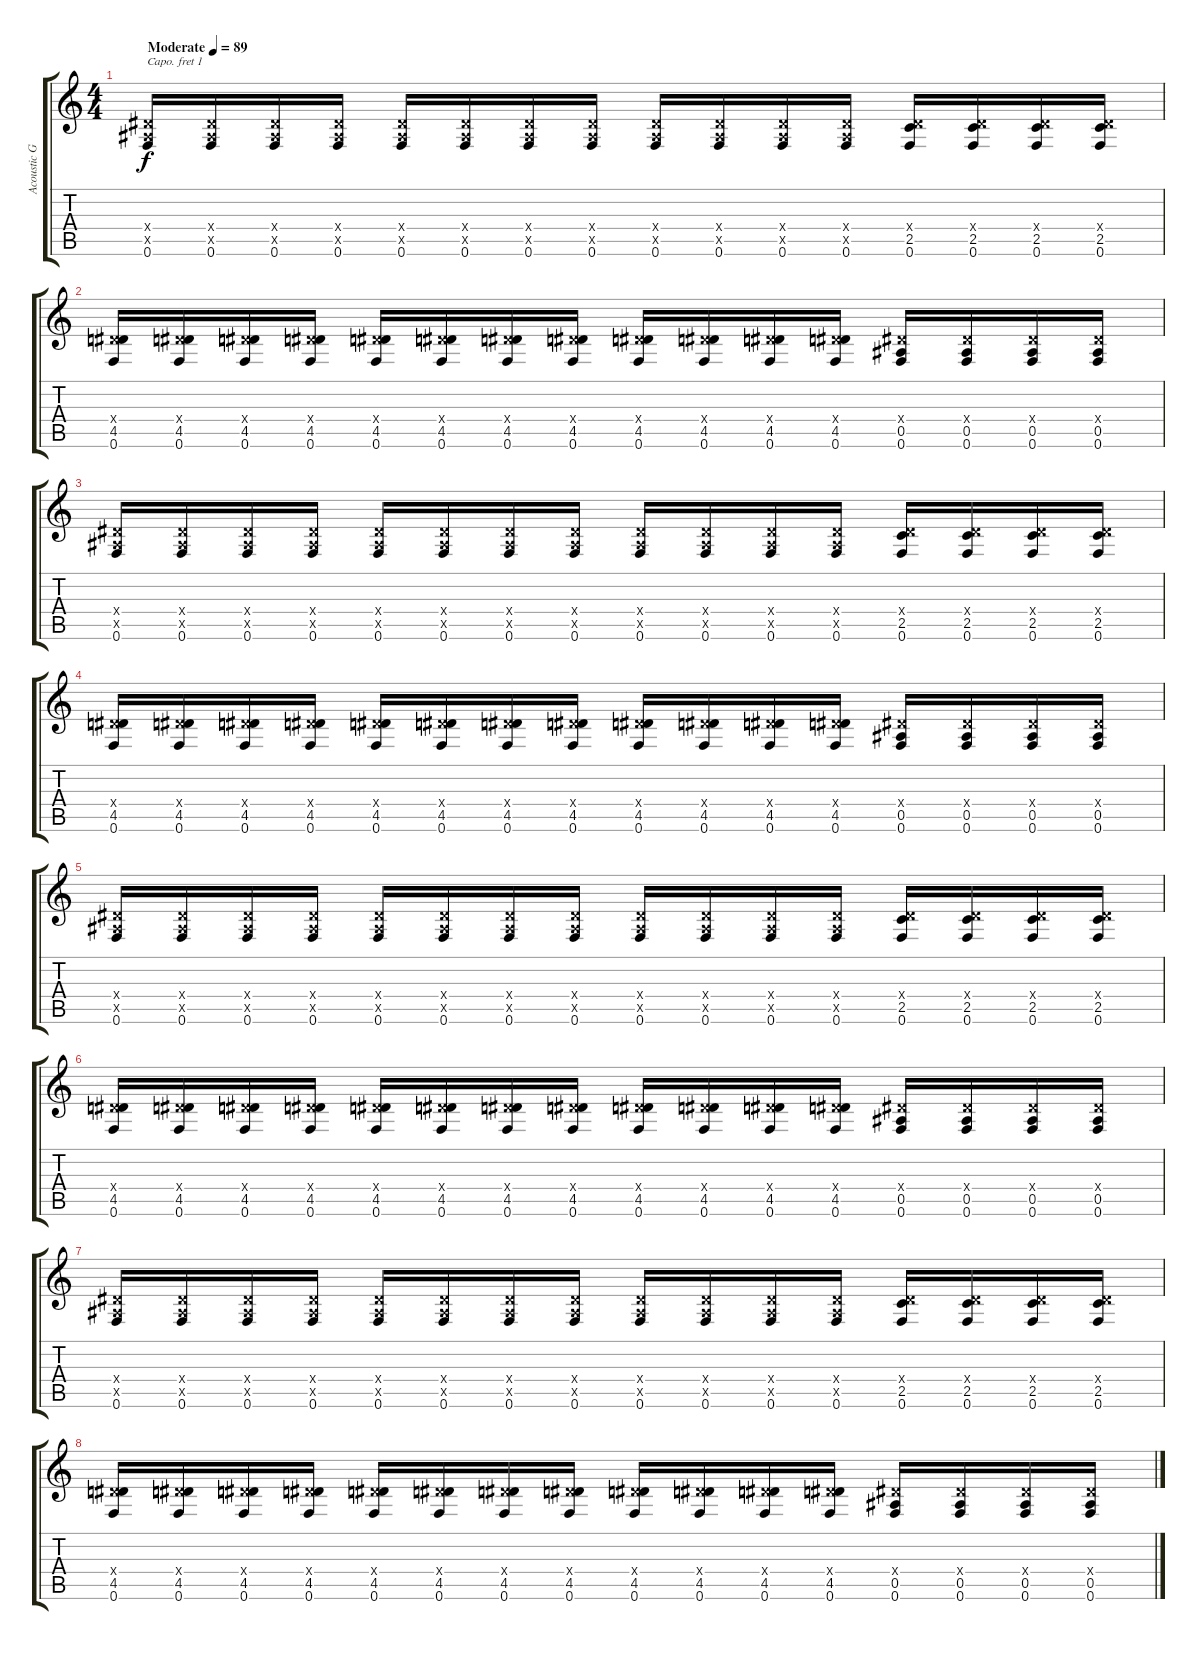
\track ("Acoustic Guitar" "Acoustic G") {instrument acousticguitarsteel}
\staff {score tabs}
\capo 1
\tuning (E4 B3 G3 D3 A2 E2) {hide}
\ts (4 4)
\tempo (89 "Moderate")
\clef g2
\ks c
(0.4{x} 0.5{x} 0.6).16{dy f instrument acousticguitarsteel} (0.4{x} 0.5{x} 0.6).16 (0.4{x} 0.5{x} 0.6).16 (0.4{x} 0.5{x} 0.6).16 (0.4{x} 0.5{x} 0.6).16 (0.4{x} 0.5{x} 0.6).16 (0.4{x} 0.5{x} 0.6).16 (0.4{x} 0.5{x} 0.6).16 (0.4{x} 0.5{x} 0.6).16 (0.4{x} 0.5{x} 0.6).16 (0.4{x} 0.5{x} 0.6).16 (0.4{x} 0.5{x} 0.6).16 (0.4{x} 2.5 0.6).16 (0.4{x} 2.5 0.6).16 (0.4{x} 2.5 0.6).16 (0.4{x} 2.5 0.6).16 |
(0.4{x} 4.5 0.6).16 (0.4{x} 4.5 0.6).16 (0.4{x} 4.5 0.6).16 (0.4{x} 4.5 0.6).16 (0.4{x} 4.5 0.6).16 (0.4{x} 4.5 0.6).16 (0.4{x} 4.5 0.6).16 (0.4{x} 4.5 0.6).16 (0.4{x} 4.5 0.6).16 (0.4{x} 4.5 0.6).16 (0.4{x} 4.5 0.6).16 (0.4{x} 4.5 0.6).16 (0.4{x} 0.5 0.6).16 (0.4{x} 0.5 0.6).16 (0.4{x} 0.5 0.6).16 (0.4{x} 0.5 0.6).16 |
(0.4{x} 0.5{x} 0.6).16 (0.4{x} 0.5{x} 0.6).16 (0.4{x} 0.5{x} 0.6).16 (0.4{x} 0.5{x} 0.6).16 (0.4{x} 0.5{x} 0.6).16 (0.4{x} 0.5{x} 0.6).16 (0.4{x} 0.5{x} 0.6).16 (0.4{x} 0.5{x} 0.6).16 (0.4{x} 0.5{x} 0.6).16 (0.4{x} 0.5{x} 0.6).16 (0.4{x} 0.5{x} 0.6).16 (0.4{x} 0.5{x} 0.6).16 (0.4{x} 2.5 0.6).16 (0.4{x} 2.5 0.6).16 (0.4{x} 2.5 0.6).16 (0.4{x} 2.5 0.6).16 |
(0.4{x} 4.5 0.6).16 (0.4{x} 4.5 0.6).16 (0.4{x} 4.5 0.6).16 (0.4{x} 4.5 0.6).16 (0.4{x} 4.5 0.6).16 (0.4{x} 4.5 0.6).16 (0.4{x} 4.5 0.6).16 (0.4{x} 4.5 0.6).16 (0.4{x} 4.5 0.6).16 (0.4{x} 4.5 0.6).16 (0.4{x} 4.5 0.6).16 (0.4{x} 4.5 0.6).16 (0.4{x} 0.5 0.6).16 (0.4{x} 0.5 0.6).16 (0.4{x} 0.5 0.6).16 (0.4{x} 0.5 0.6).16 |
(0.4{x} 0.5{x} 0.6).16 (0.4{x} 0.5{x} 0.6).16 (0.4{x} 0.5{x} 0.6).16 (0.4{x} 0.5{x} 0.6).16 (0.4{x} 0.5{x} 0.6).16 (0.4{x} 0.5{x} 0.6).16 (0.4{x} 0.5{x} 0.6).16 (0.4{x} 0.5{x} 0.6).16 (0.4{x} 0.5{x} 0.6).16 (0.4{x} 0.5{x} 0.6).16 (0.4{x} 0.5{x} 0.6).16 (0.4{x} 0.5{x} 0.6).16 (0.4{x} 2.5 0.6).16 (0.4{x} 2.5 0.6).16 (0.4{x} 2.5 0.6).16 (0.4{x} 2.5 0.6).16 |
(0.4{x} 4.5 0.6).16 (0.4{x} 4.5 0.6).16 (0.4{x} 4.5 0.6).16 (0.4{x} 4.5 0.6).16 (0.4{x} 4.5 0.6).16 (0.4{x} 4.5 0.6).16 (0.4{x} 4.5 0.6).16 (0.4{x} 4.5 0.6).16 (0.4{x} 4.5 0.6).16 (0.4{x} 4.5 0.6).16 (0.4{x} 4.5 0.6).16 (0.4{x} 4.5 0.6).16 (0.4{x} 0.5 0.6).16 (0.4{x} 0.5 0.6).16 (0.4{x} 0.5 0.6).16 (0.4{x} 0.5 0.6).16 |
(0.4{x} 0.5{x} 0.6).16 (0.4{x} 0.5{x} 0.6).16 (0.4{x} 0.5{x} 0.6).16 (0.4{x} 0.5{x} 0.6).16 (0.4{x} 0.5{x} 0.6).16 (0.4{x} 0.5{x} 0.6).16 (0.4{x} 0.5{x} 0.6).16 (0.4{x} 0.5{x} 0.6).16 (0.4{x} 0.5{x} 0.6).16 (0.4{x} 0.5{x} 0.6).16 (0.4{x} 0.5{x} 0.6).16 (0.4{x} 0.5{x} 0.6).16 (0.4{x} 2.5 0.6).16 (0.4{x} 2.5 0.6).16 (0.4{x} 2.5 0.6).16 (0.4{x} 2.5 0.6).16 |
(0.4{x} 4.5 0.6).16 (0.4{x} 4.5 0.6).16 (0.4{x} 4.5 0.6).16 (0.4{x} 4.5 0.6).16 (0.4{x} 4.5 0.6).16 (0.4{x} 4.5 0.6).16 (0.4{x} 4.5 0.6).16 (0.4{x} 4.5 0.6).16 (0.4{x} 4.5 0.6).16 (0.4{x} 4.5 0.6).16 (0.4{x} 4.5 0.6).16 (0.4{x} 4.5 0.6).16 (0.4{x} 0.5 0.6).16 (0.4{x} 0.5 0.6).16 (0.4{x} 0.5 0.6).16 (0.4{x} 0.5 0.6).16
